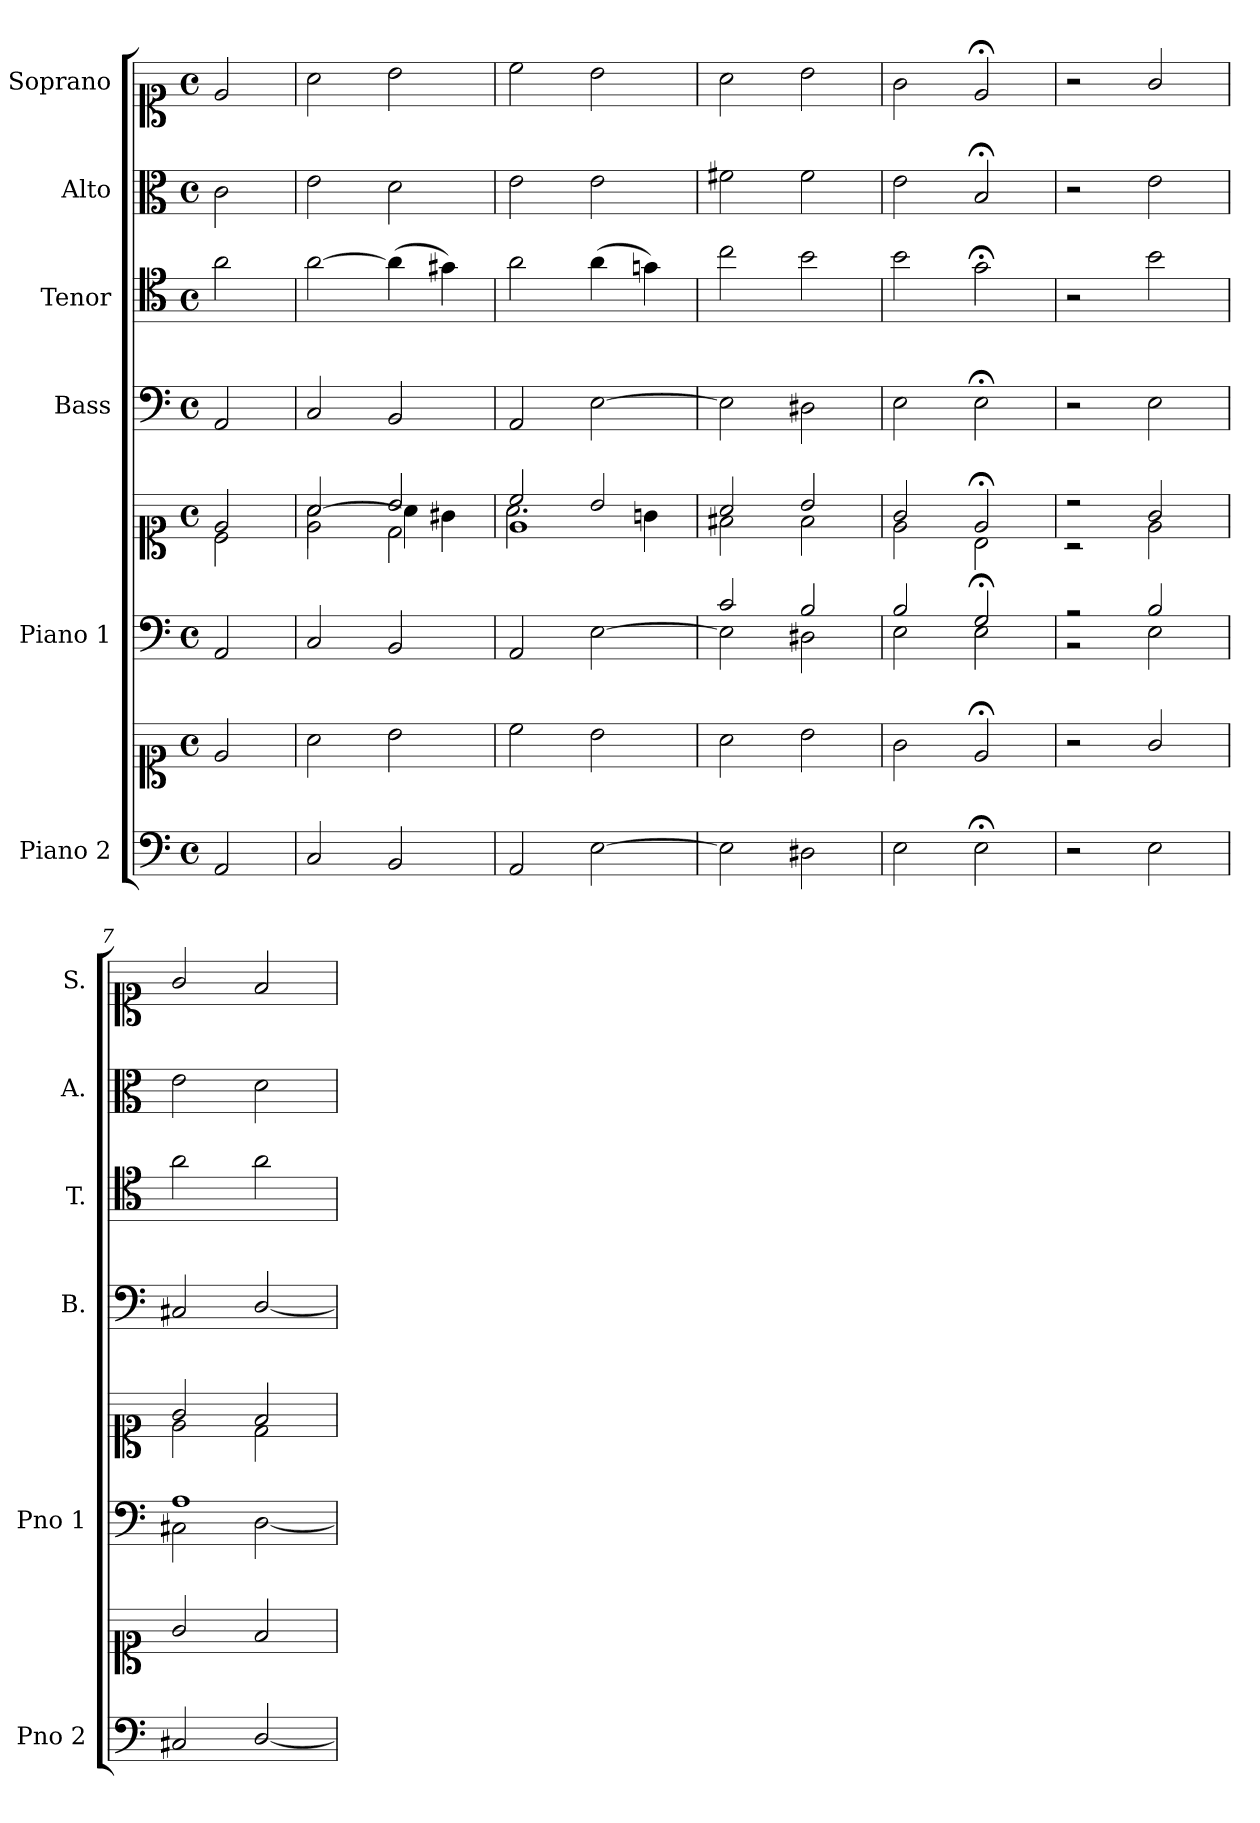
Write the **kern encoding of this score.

**kern	**kern	**kern	**kern	**kern	**kern	**kern	**kern
*part6	*part6	*part5	*part5	*part4	*part3	*part2	*part1
*staff8	*staff7	*staff6	*staff5	*staff4	*staff3	*staff2	*staff1
*I"Piano 2	*	*I"Piano 1	*	*I"Bass	*I"Tenor	*I"Alto	*I"Soprano
*I'Pno 2	*	*I'Pno 1	*	*I'B.	*I'T.	*I'A.	*I'S.
*clefF4	*clefC1	*clefF4	*clefC1	*clefF4	*clefC4	*clefC3	*clefC1
*	*	*	*	*	*ITrd7c12	*	*
*k[]	*k[]	*k[]	*k[]	*k[]	*k[]	*k[]	*k[]
*M4/4	*M4/4	*M4/4	*M4/4	*M4/4	*M4/4	*M4/4	*M4/4
*met(c)	*met(c)	*met(c)	*met(c)	*met(c)	*met(c)	*met(c)	*met(c)
=1	=1	=1	=1	=1	=1	=1	=1
*	*	*	*^	*	*	*	*
2AA/	2e/	2AA/	2e/	2c\	2AA/	2A\	2c\	2e/
=2	=2	=2	=2	=2	=2	=2	=2	=2
*	*	*	*	*^	*	*	*	*
2C/	2a\	2C/	2a/	2e\	[<2a\	2C/	[>2A\	2e\	2a\
2BB/	2b\	2BB/	2b/	2d\	4a\]	2BB/	(4A\]	2d\	2b\
.	.	.	.	.	4g#X\	.	4G#X\)	.	.
=3	=3	=3	=3	=3	=3	=3	=3	=3	=3
2AA/	2cc\	2AA/	2cc/	1e\	2.a\	2AA/	2A\	2e\	2cc\
[>2E\	2b\	[<2E\	2b/	.	.	[>2E\	(4A\	2e\	2b\
.	.	.	.	.	4gn\	.	4Gn\)	.	.
*	*	*	*	*v	*v	*	*	*	*
=4	=4	=4	=4	=4	=4	=4	=4	=4
*	*	*^	*	*	*	*	*	*
2E\]	2a\	2c/	2E\]	2a/	2f#X\	2E\]	2c\	2f#X\	2a\
2D#X\	2b\	2B/	2D#X\	2b/	2f#\	2D#X\	2B\	2f#\	2b\
=5	=5	=5	=5	=5	=5	=5	=5	=5	=5
2E\	2g\	2B/	2E\	2g/	2e\	2E\	2B\	2e\	2g\
2E;\	2e;</	2G;/	2E\	2e;</	2B\	2E;<\	2G;<\	2B;</	2e;</
=6	=6	=6	=6	=6	=6	=6	=6	=6	=6
2r	2r	2r	2r	2r	2r	2r	2r	2r	2r
2E\	2g/	2B/	2E\	2g/	2e\	2E\	2B\	2e\	2g/
=7	=7	=7	=7	=7	=7	=7	=7	=7	=7
2C#X/	2g/	1A/	2C#X\	2g/	2e\	2C#X/	2A\	2e\	2g/
[<2D/	2f/	.	[<2D\	2f/	2d\	[<2D/	2A\	2d\	2f/
*	*	*v	*v	*	*	*	*	*	*
*	*	*	*v	*v	*	*	*	*
=	=	=	=	=	=	=	=
*-	*-	*-	*-	*-	*-	*-	*-
